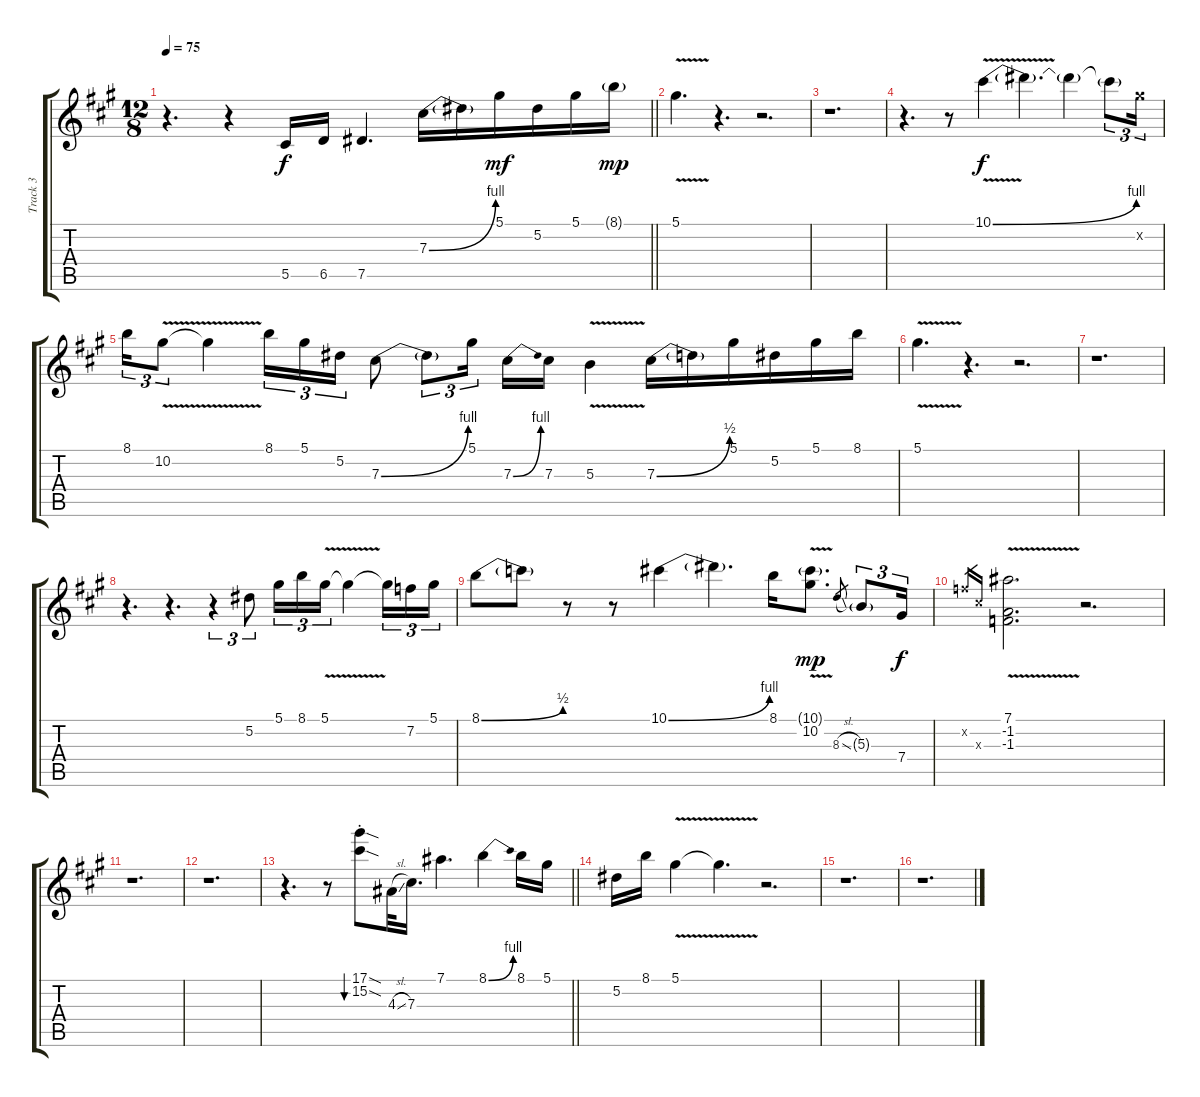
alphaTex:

\track ("Track 3" "Track 3") {instrument electricguitarclean}
\staff {score tabs}
\tuning (Eb4 Bb3 Gb3 Db3 Ab2 Eb2) {hide}
\ts (12 8)
\tempo 75
\clef g2
\barLineRight lightlight
\ks a
r.4{d dy f} r.4 5.5.16 6.5.16 7.5.4{d} 7.3{be (bend 0 0 60 4)}.16 7.3{t}.16 5.1.16{dy mf} 5.2.16 5.1.16 8.1{g}.16{dy mp} |
5.1{v}.4{d} r.4{d} r.2{d} |
r.1{d} |
r.4{d} r.8 10.1{be (bend 0 0 60 4) v}.4{dy f} 10.1{t}.4{d} 10.1{t}.4 10.1{t}.8{tu (3 2)} 10.2{x}.16{tu (3 2)} |
8.1.16{tu (3 2)} 10.2{v}.8{tu (3 2)} 10.2{t}.4 8.1.16{tu (3 2)} 5.1.16{tu (3 2)} 5.2.16{tu (3 2)} 7.3{be (bend 0 0 60 4)}.8 7.3{t}.8{tu (3 2)} 5.1.16{tu (3 2)} 7.3{be (bend 0 0 60 4)}.16 7.3.16 5.3{v}.4 7.3{be (bend 0 0 60 2)}.16 7.3{t}.16 5.1.16 5.2.16 5.1.16 8.1.16 |
5.1{v}.4{d} r.4{d} r.2{d} |
r.1{d} |
r.4{d} r.4{d} r.4{tu (3 2)} 5.2.8{tu (3 2)} 5.1.16{tu (3 2)} 8.1.16{tu (3 2)} 5.1{v}.16{tu (3 2)} 5.1{t}.4 5.1{t}.16{tu (3 2)} 7.2.16{tu (3 2)} 5.1.16{tu (3 2)} |
8.1{be (bend 0 0 60 2)}.8 8.1{t}.8 r.8 r.8 10.1{be (bend 0 0 60 4)}.4 10.1{t}.4{d} 8.1.16 (10.1{v g} 10.2).8{d dy mp} 8.3{sl}.8{gr} 5.3{g}.8{tu (3 2)} 7.4.16{tu (3 2) dy f} |
7.2{x}.16{gr} 7.3{x}.16{gr} (7.1{v} -1.2 -1.3).2{d} r.2{d} |
r.1{d} |
r.1{d} |
\barLineRight lightlight
r.4{d} r.8 (17.1{sod st} 15.2{sod st}).8{bu 120} 4.3{sl}.32 7.3.16{d} 7.1.4{d} 8.1{be (bend 0 0 60 4)}.4 8.1.16 5.1.16 |
5.2.16 8.1.16 5.1{v}.4 5.1{t}.4{d} r.2{d} |
r.1{d} |
r.1{d}
